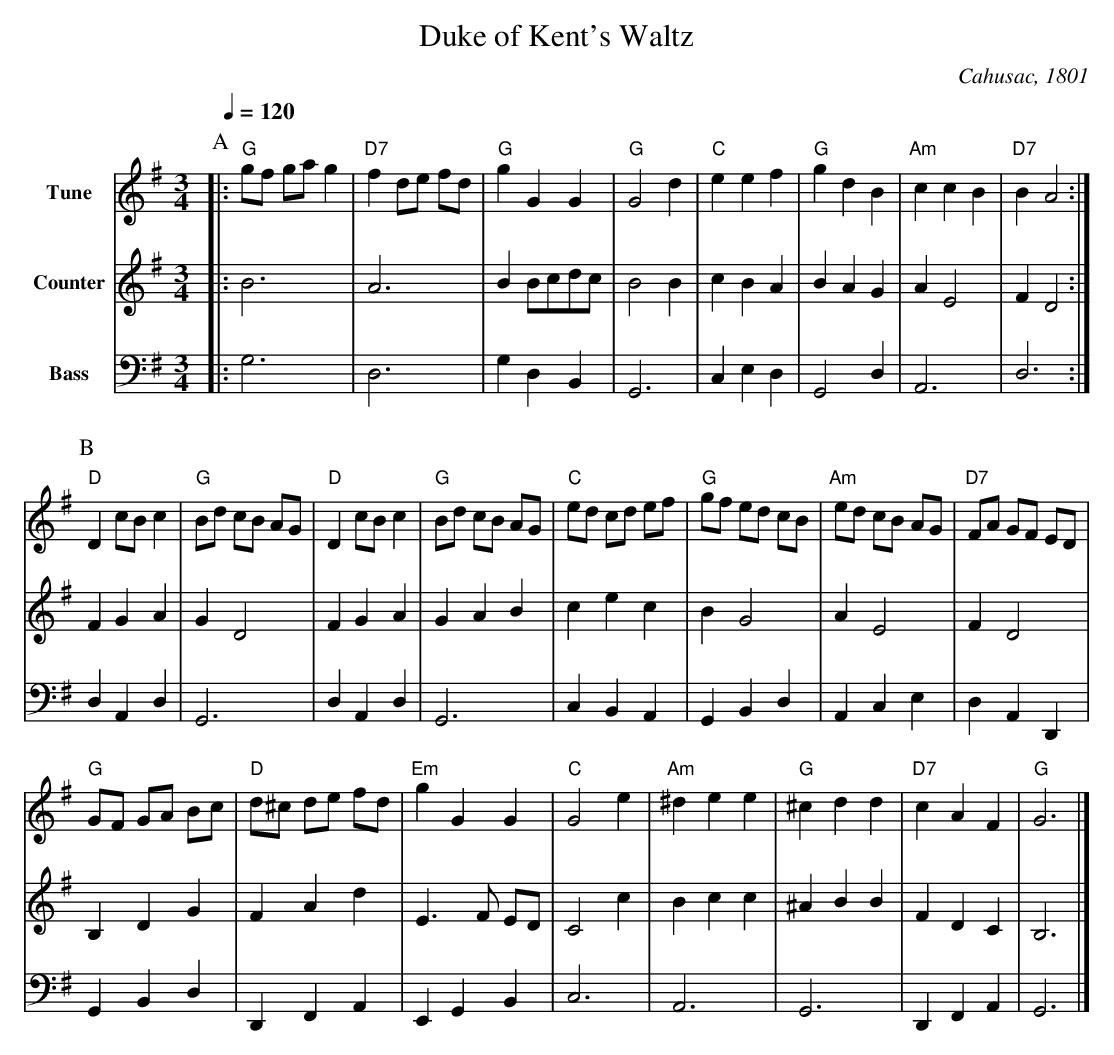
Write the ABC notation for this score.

X:1
T:Duke of Kent's Waltz
C:Cahusac, 1801
Q:1/4=120
M:3/4
L:1/8
K:G
P:A
V:1 name=Tune
|: "G"gf ga g2 | "D7"f2 de fd | "G"g2 G2 G2 | "G"G4 d2 |\
"C"e2 e2 f2 | "G"g2 d2 B2 | "Am"c2 c2 B2 | "D7"B2 A4 :|
V:2 name=Counter
|: B6 | A6 | B2 Bcdc | B4B2 |
c2 B2 A2 | B2 A2 G2 | A2 E4 | F2 D4 :|
V:3 name=Bass bass octave=-2
|: g6 | d6 | g2 d2 B2 | G6 |\
c2 e2 d2 | G4 d2 | A6 | d6 :|
P:B
V:1
"D"D2 cB c2 | "G"Bd cB AG | "D"D2 cB c2 | "G"Bd cB AG |\
"C"ed cd ef | "G"gf ed cB | "Am"ed cB AG | "D7"FA GF ED |
V:2
F2 G2 A2 | G2 D4 | F2 G2 A2 | G2 A2 B2 |\
c2 e2 c2 | B2 G4 | A2 E4 | F2 D4 |
V:3
d2 A2 d2 | G6 | d2 A2 d2 | G6 |
c2 B2 A2 | G2 B2 d2 | A2 c2 e2 | d2 A2 D2 |
V:1
"G"GF GA Bc | "D"d^c de fd | "Em"g2 G2 G2 | "C"G4 e2 |\
"Am"^d2 e2 e2 | "G"^c2 d2 d2 | "D7"c2 A2 F2 | "G"G6 |]
V:2
B,2 D2 G2 | F2 A2 d2 | E3F ED | C4 c2 |\
B2 c2 c2 | ^A2 B2 B2 | F2 D2 C2 | B,6 |]
V:3
G2 B2 d2 | D2 F2 A2 | E2 G2 B2 | c6 |\
A6 | G6 | D2 F2 A2 | G6 |]
